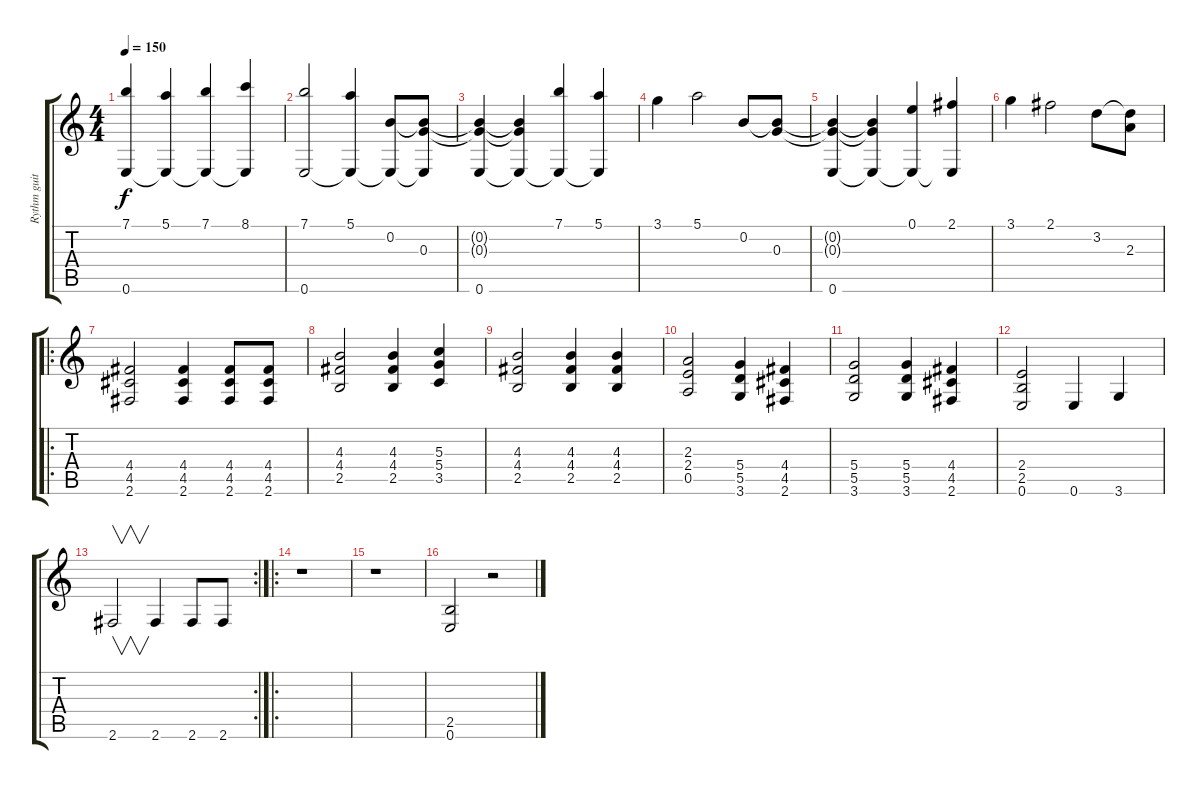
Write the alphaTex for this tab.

\track ("Rythm guitar" "Rythm guit") {instrument distortionguitar}
\staff {score tabs}
\tuning (E4 B3 G3 D3 A2 E2) {hide}
\ts (4 4)
\tempo 150
\clef g2
\ks c
(7.1 0.6).4{dy f instrument acousticguitarsteel} (5.1 0.6{t}).4 (7.1 0.6{t}).4 (8.1 0.6{t}).4 |
(7.1 0.6).2 (5.1 0.6{t}).4 (0.2 0.6{t}).8 (0.2{t} 0.3 0.6{t}).8 |
(0.2{t} 0.3{t} 0.6).4 (0.2{t} 0.3{t} 0.6{t}).4 (7.1 0.6{t}).4 (5.1 0.6{t}).4 |
3.1.4 5.1.2 0.2.8 (0.2{t} 0.3).8 |
(0.2{t} 0.3{t} 0.6).4 (0.2{t} 0.3{t} 0.6{t}).4 (0.1 0.6{t}).4 (2.1 0.6{t}).4 |
3.1.4 2.1.2 3.2.8 (3.2{t} 2.3).8 |
\ro
(4.4 4.5 2.6).2{instrument distortionguitar} (4.4 4.5 2.6).4 (4.4 4.5 2.6).8 (4.4 4.5 2.6).8 |
(4.3 4.4 2.5).2 (4.3 4.4 2.5).4 (5.3 5.4 3.5).4 |
(4.3 4.4 2.5).2 (4.3 4.4 2.5).4 (4.3 4.4 2.5).4 |
(2.3 2.4 0.5).2 (5.4 5.5 3.6).4 (4.4 4.5 2.6).4 |
(5.4 5.5 3.6).2 (5.4 5.5 3.6).4 (4.4 4.5 2.6).4 |
(2.4 2.5 0.6).2 0.6.4 3.6.4 |
\rc 2
2.6.2{v} 2.6.4 2.6.8 2.6.8 |
\ro
r.1 |
r.1 |
(2.5 0.6).2 r.2
